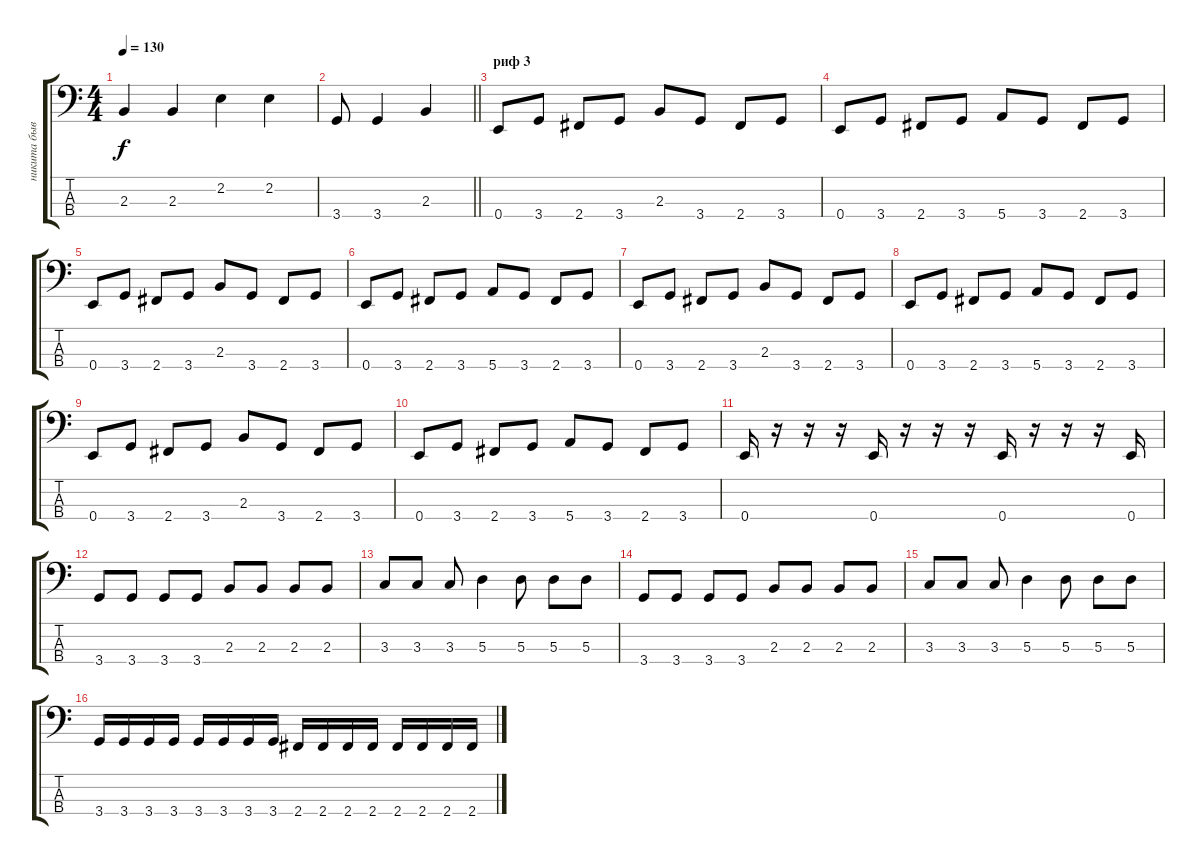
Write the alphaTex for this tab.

\track ("никита бывалый" "никита быв") {instrument electricbasspick}
\staff {score tabs}
\tuning (G2 D2 A1 E1) {hide}
\ts (4 4)
\tempo 130
\clef f4
\ks c
2.3.4{dy f} 2.3.4 2.2.4 2.2.4 |
\barLineRight lightlight
3.4.8 3.4.4 2.3.4 |
\section ("" "риф 3")
0.4.8 3.4.8 2.4.8 3.4.8 2.3.8 3.4.8 2.4.8 3.4.8 |
0.4.8 3.4.8 2.4.8 3.4.8 5.4.8 3.4.8 2.4.8 3.4.8 |
0.4.8 3.4.8 2.4.8 3.4.8 2.3.8 3.4.8 2.4.8 3.4.8 |
0.4.8 3.4.8 2.4.8 3.4.8 5.4.8 3.4.8 2.4.8 3.4.8 |
0.4.8 3.4.8 2.4.8 3.4.8 2.3.8 3.4.8 2.4.8 3.4.8 |
0.4.8 3.4.8 2.4.8 3.4.8 5.4.8 3.4.8 2.4.8 3.4.8 |
0.4.8 3.4.8 2.4.8 3.4.8 2.3.8 3.4.8 2.4.8 3.4.8 |
0.4.8 3.4.8 2.4.8 3.4.8 5.4.8 3.4.8 2.4.8 3.4.8 |
0.4.16 r.16 r.16 r.16 0.4.16 r.16 r.16 r.16 0.4.16 r.16 r.16 r.16 0.4.16 |
3.4.8 3.4.8 3.4.8 3.4.8 2.3.8 2.3.8 2.3.8 2.3.8 |
3.3.8 3.3.8 3.3.8 5.3.4 5.3.8 5.3.8 5.3.8 |
3.4.8 3.4.8 3.4.8 3.4.8 2.3.8 2.3.8 2.3.8 2.3.8 |
3.3.8 3.3.8 3.3.8 5.3.4 5.3.8 5.3.8 5.3.8 |
3.4.16 3.4.16 3.4.16 3.4.16 3.4.16 3.4.16 3.4.16 3.4.16 2.4.16 2.4.16 2.4.16 2.4.16 2.4.16 2.4.16 2.4.16 2.4.16
